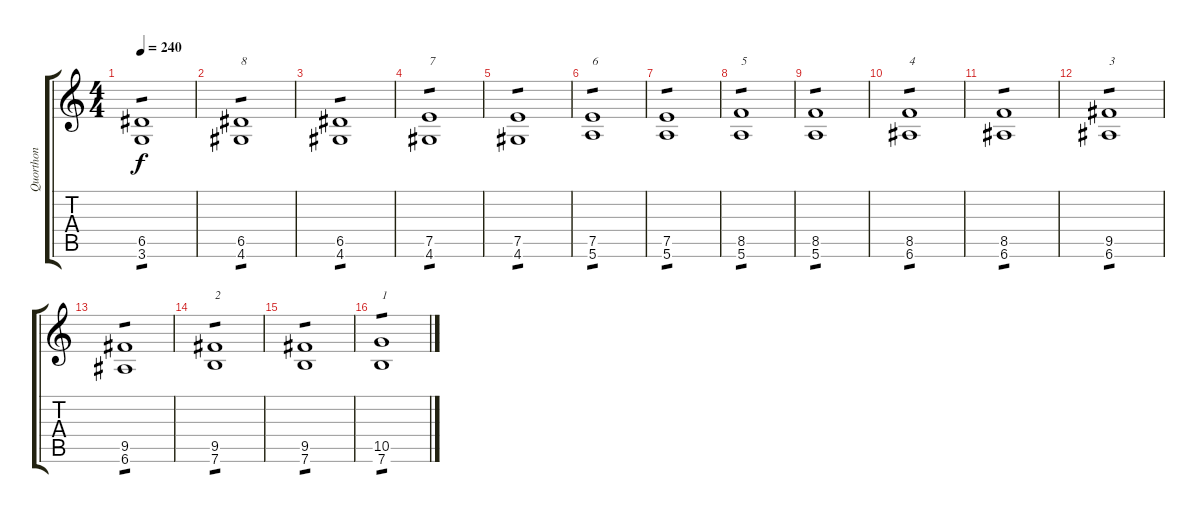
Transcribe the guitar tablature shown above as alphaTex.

\track ("Quorthon" "Quorthon") {instrument distortionguitar}
\staff {score tabs}
\tuning (E4 B3 G3 D3 A2 E2) {hide}
\ts (4 4)
\tempo 240
\clef g2
\ks c
(6.5 3.6).1{tp 1 dy f} |
(6.5 4.6).1{txt "8" tp 1} |
(6.5 4.6).1{tp 1} |
(7.5 4.6).1{txt "7" tp 1} |
(7.5 4.6).1{tp 1} |
(7.5 5.6).1{txt "6" tp 1} |
(7.5 5.6).1{tp 1} |
(8.5 5.6).1{txt "5" tp 1} |
(8.5 5.6).1{tp 1} |
(8.5 6.6).1{txt "4" tp 1} |
(8.5 6.6).1{tp 1} |
(9.5 6.6).1{txt "3" tp 1} |
(9.5 6.6).1{tp 1} |
(9.5 7.6).1{txt "2" tp 1} |
(9.5 7.6).1{tp 1} |
(10.5 7.6).1{txt "1" tp 1}
